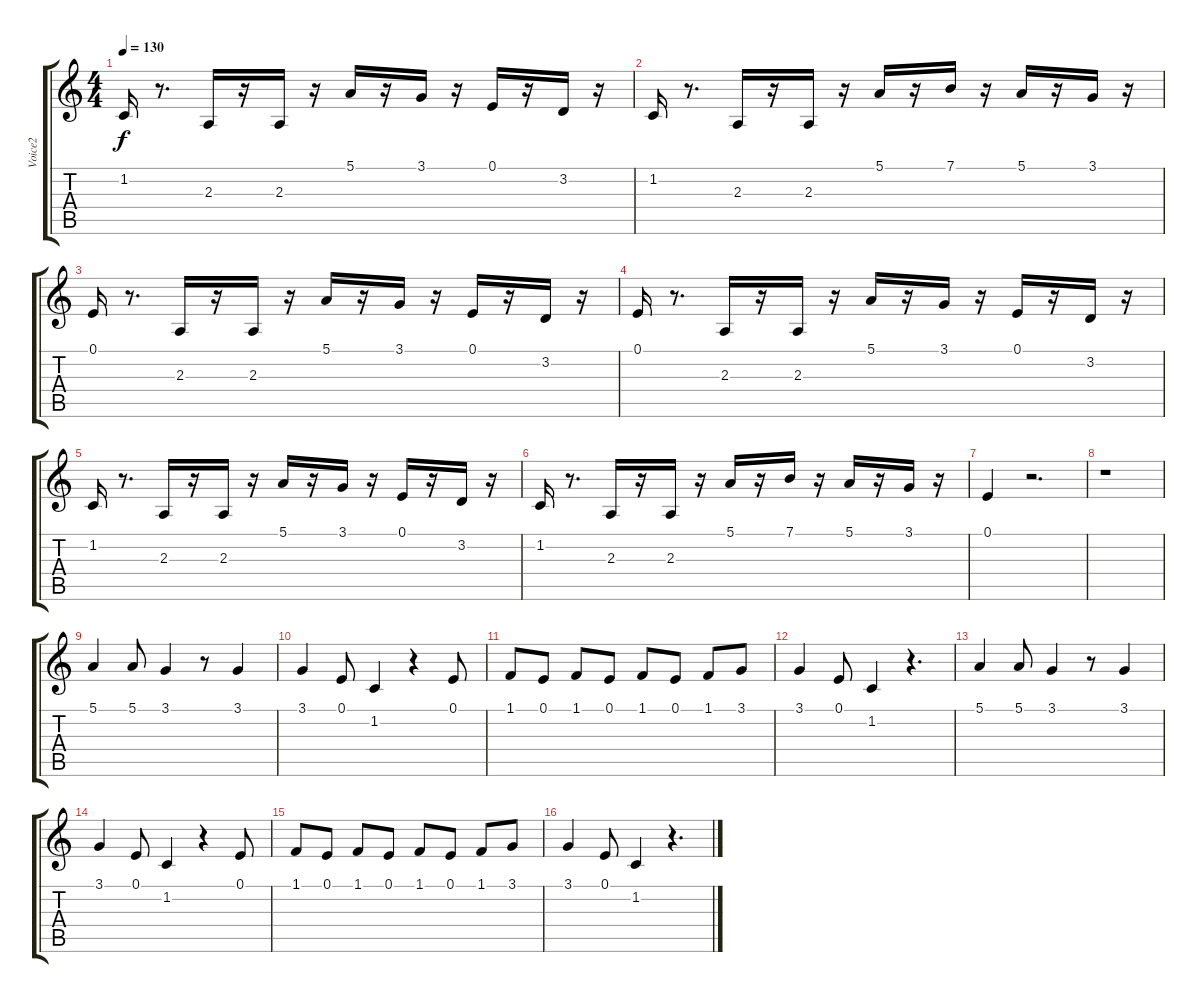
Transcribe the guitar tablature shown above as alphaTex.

\track ("Voice2" "Voice2") {instrument frenchhorn}
\staff {score tabs}
\tuning (E4 B3 G3 D3 A2 E2) {hide}
\ts (4 4)
\tempo 130
\clef g2
\ks c
1.2.16{dy f} r.8{d} 2.3.16 r.16 2.3.16 r.16 5.1.16 r.16 3.1.16 r.16 0.1.16 r.16 3.2.16 r.16 |
1.2.16 r.8{d} 2.3.16 r.16 2.3.16 r.16 5.1.16 r.16 7.1.16 r.16 5.1.16 r.16 3.1.16 r.16 |
0.1.16 r.8{d} 2.3.16 r.16 2.3.16 r.16 5.1.16 r.16 3.1.16 r.16 0.1.16 r.16 3.2.16 r.16 |
0.1.16 r.8{d} 2.3.16 r.16 2.3.16 r.16 5.1.16 r.16 3.1.16 r.16 0.1.16 r.16 3.2.16 r.16 |
1.2.16 r.8{d} 2.3.16 r.16 2.3.16 r.16 5.1.16 r.16 3.1.16 r.16 0.1.16 r.16 3.2.16 r.16 |
1.2.16 r.8{d} 2.3.16 r.16 2.3.16 r.16 5.1.16 r.16 7.1.16 r.16 5.1.16 r.16 3.1.16 r.16 |
0.1.4 r.2{d} |
r.1 |
5.1.4 5.1.8 3.1.4 r.8 3.1.4 |
3.1.4 0.1.8 1.2.4 r.4 0.1.8 |
1.1.8 0.1.8 1.1.8 0.1.8 1.1.8 0.1.8 1.1.8 3.1.8 |
3.1.4 0.1.8 1.2.4 r.4{d} |
5.1.4 5.1.8 3.1.4 r.8 3.1.4 |
3.1.4 0.1.8 1.2.4 r.4 0.1.8 |
1.1.8 0.1.8 1.1.8 0.1.8 1.1.8 0.1.8 1.1.8 3.1.8 |
3.1.4 0.1.8 1.2.4 r.4{d}
